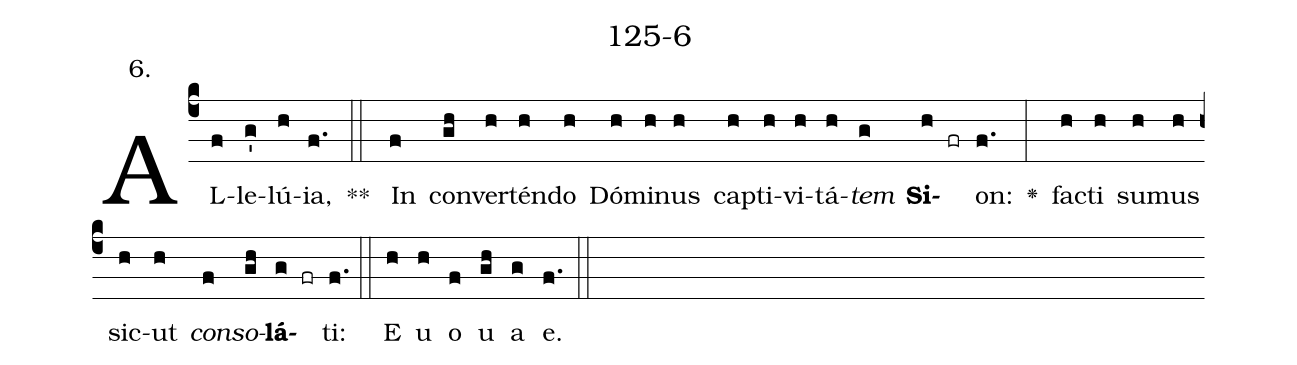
name: 125-6;
annotation: 6.;
%%
(c4)AL(f)le(g')lú(h){ia},(f.) ** (::) In(f) con(gh)ver(h)tén(h)do(h) Dó(h)mi(h)nus(h) cap(h)ti(h)vi(h)tá(h)<i>tem</i>(g) <b>Si</b>(h fr)on:(f.) <v>\greheightstar</v>(:) fac(h)ti(h) su(h)mus(h) sic(h)ut(h) <i>con</i>(f)<i>so</i>(gh)<b>lá</b>(g fr)ti:(f.) (::) E(h) u(h) o(f) u(gh) a(g) e.(f.) (::)
